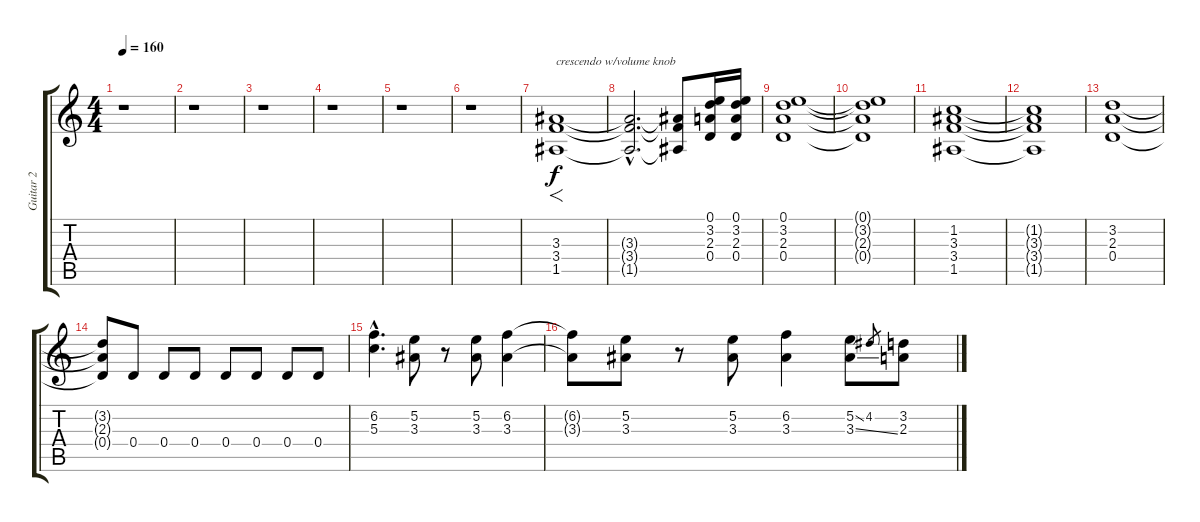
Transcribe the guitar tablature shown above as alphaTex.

\track ("Guitar 2" "Guitar 2") {instrument overdrivenguitar}
\staff {score tabs}
\tuning (E4 B3 G3 D3 A2 E2) {hide}
\ts (4 4)
\tempo 160
\clef g2
\ks c
r.1{dy f instrument overdrivenguitar} |
r.1 |
r.1 |
r.1 |
r.1 |
r.1 |
(3.3 3.4 1.5).1{f txt "crescendo w/volume knob"} |
(3.3{hac t} 3.4{hac t} 1.5{hac t}).2{d} (3.3{t} 3.4{t} 1.5{t}).8 (0.1 3.2 2.3 0.4).16 (0.1 3.2 2.3 0.4).16 |
(0.1 3.2 2.3 0.4).1 |
(0.1{t} 3.2{t} 2.3{t} 0.4{t}).1 |
(1.2 3.3 3.4 1.5).1 |
(1.2{t} 3.3{t} 3.4{t} 1.5{t}).1 |
(3.2 2.3 0.4).1 |
(3.2{t} 2.3{t} 0.4{t}).8 0.4.8 0.4.8 0.4.8 0.4.8 0.4.8 0.4.8 0.4.8 |
(6.2{hac} 5.3{hac}).4{d} (5.2 3.3).8 r.8 (5.2 3.3).8 (6.2 3.3).4 |
(6.2{t} 3.3{t}).8 (5.2 3.3).8 r.8 (5.2 3.3).8 (6.2 3.3).4 (5.2{ss} 3.3{ss}).8 4.2.8{gr} (3.2 2.3).8
